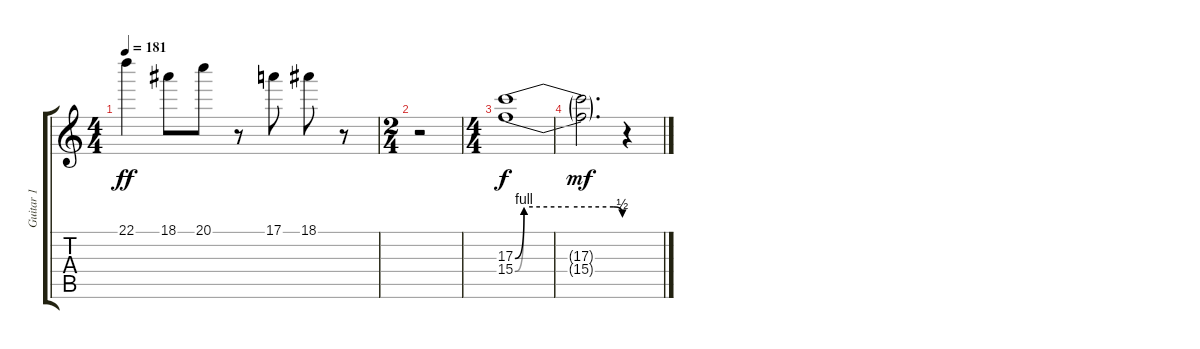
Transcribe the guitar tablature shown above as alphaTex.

\track ("Guitar 1" "Guitar 1") {instrument distortionguitar}
\staff {score tabs}
\tuning (E4 B3 G3 D3 A2 E2) {hide}
\ts (4 4)
\tempo 181
\clef g2
\ks c
22.1.4{dy ff} 18.1.8 20.1.8 r.8 17.1.8 18.1.8 r.8 |
\ts (2 4)
r.2 |
\ts (4 4)
(17.3{be (custom 0 0 5 4 30 4 55 4 60 2)} 15.4{be (custom 0 0 5 4 30 4 55 4 60 2)}).1{dy f} |
(17.3{t} 15.4{t}).2{d dy mf} r.4
